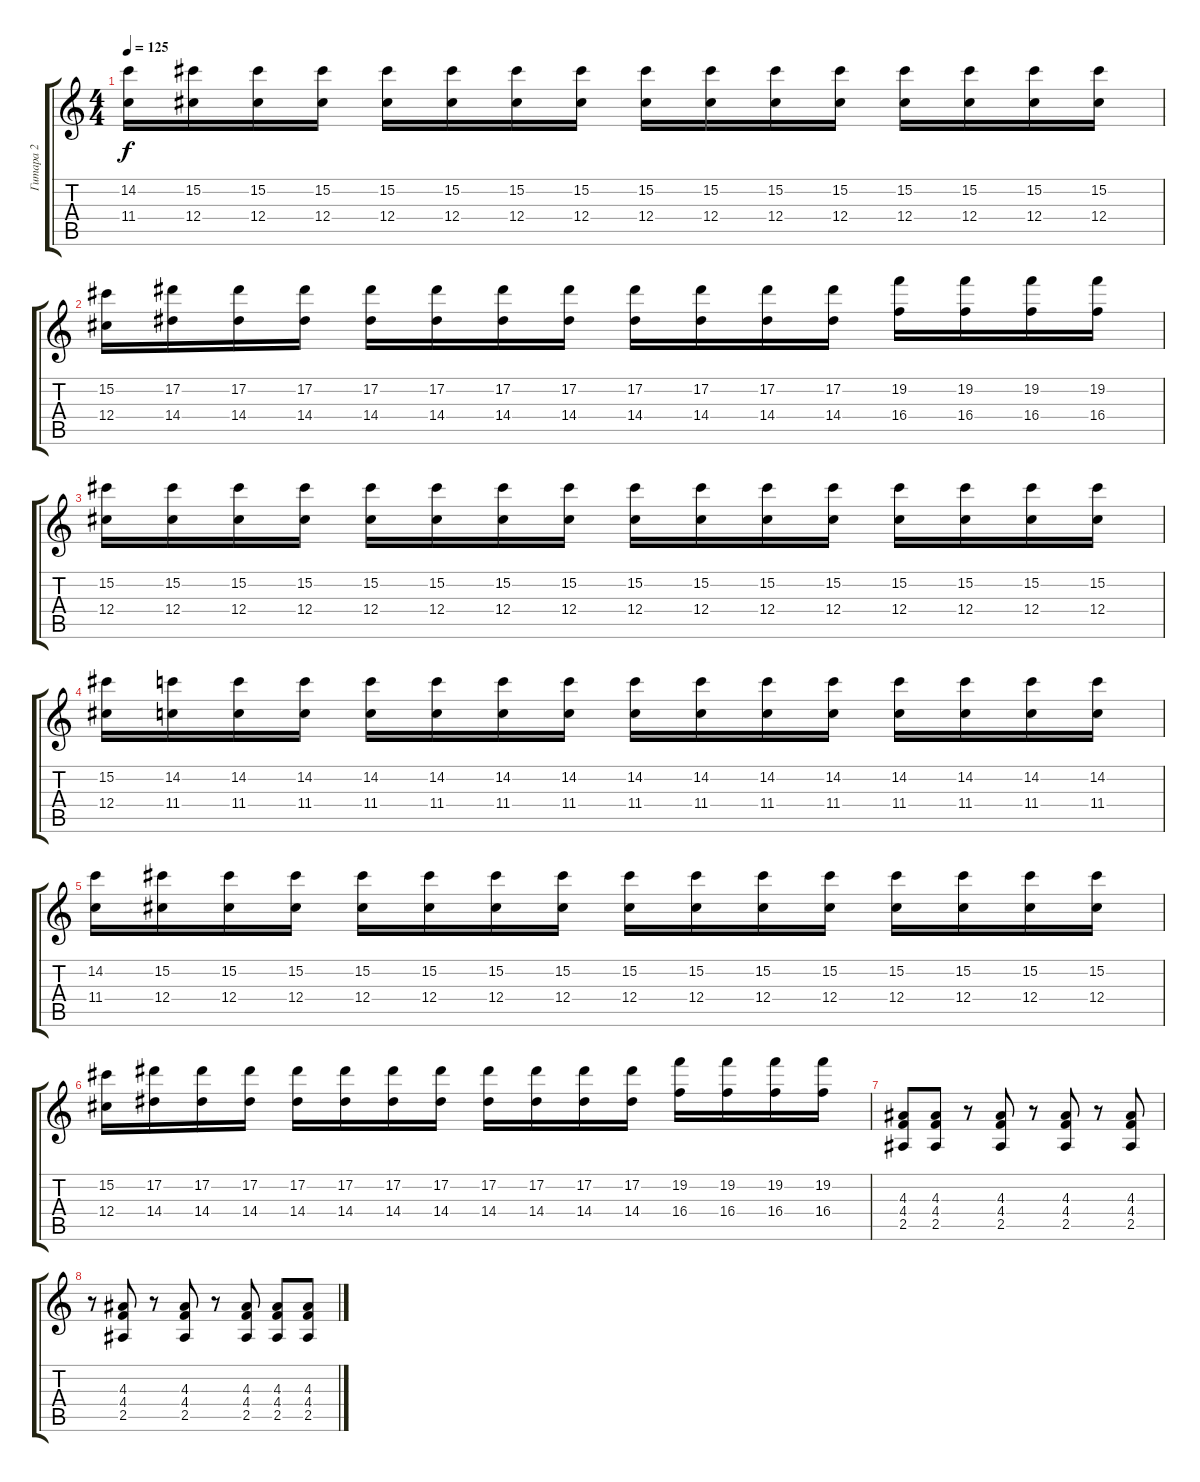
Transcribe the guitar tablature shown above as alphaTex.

\track ("Гитара 2" "Гитара 2") {instrument electricguitarmuted}
\staff {score tabs}
\tuning (Eb4 Bb3 Gb3 Db3 Ab2 Db2) {hide}
\ts (4 4)
\tempo 125
\clef g2
\ks c
(14.2 11.4).16{dy f} (15.2 12.4).16 (15.2 12.4).16 (15.2 12.4).16 (15.2 12.4).16 (15.2 12.4).16 (15.2 12.4).16 (15.2 12.4).16 (15.2 12.4).16 (15.2 12.4).16 (15.2 12.4).16 (15.2 12.4).16 (15.2 12.4).16 (15.2 12.4).16 (15.2 12.4).16 (15.2 12.4).16 |
(15.2 12.4).16 (17.2 14.4).16 (17.2 14.4).16 (17.2 14.4).16 (17.2 14.4).16 (17.2 14.4).16 (17.2 14.4).16 (17.2 14.4).16 (17.2 14.4).16 (17.2 14.4).16 (17.2 14.4).16 (17.2 14.4).16 (19.2 16.4).16 (19.2 16.4).16 (19.2 16.4).16 (19.2 16.4).16 |
(15.2 12.4).16 (15.2 12.4).16 (15.2 12.4).16 (15.2 12.4).16 (15.2 12.4).16 (15.2 12.4).16 (15.2 12.4).16 (15.2 12.4).16 (15.2 12.4).16 (15.2 12.4).16 (15.2 12.4).16 (15.2 12.4).16 (15.2 12.4).16 (15.2 12.4).16 (15.2 12.4).16 (15.2 12.4).16 |
(15.2 12.4).16 (14.2 11.4).16 (14.2 11.4).16 (14.2 11.4).16 (14.2 11.4).16 (14.2 11.4).16 (14.2 11.4).16 (14.2 11.4).16 (14.2 11.4).16 (14.2 11.4).16 (14.2 11.4).16 (14.2 11.4).16 (14.2 11.4).16 (14.2 11.4).16 (14.2 11.4).16 (14.2 11.4).16 |
(14.2 11.4).16 (15.2 12.4).16 (15.2 12.4).16 (15.2 12.4).16 (15.2 12.4).16 (15.2 12.4).16 (15.2 12.4).16 (15.2 12.4).16 (15.2 12.4).16 (15.2 12.4).16 (15.2 12.4).16 (15.2 12.4).16 (15.2 12.4).16 (15.2 12.4).16 (15.2 12.4).16 (15.2 12.4).16 |
(15.2 12.4).16 (17.2 14.4).16 (17.2 14.4).16 (17.2 14.4).16 (17.2 14.4).16 (17.2 14.4).16 (17.2 14.4).16 (17.2 14.4).16 (17.2 14.4).16 (17.2 14.4).16 (17.2 14.4).16 (17.2 14.4).16 (19.2 16.4).16 (19.2 16.4).16 (19.2 16.4).16 (19.2 16.4).16 |
(4.3 4.4 2.5).8 (4.3 4.4 2.5).8 r.8 (4.3 4.4 2.5).8 r.8 (4.3 4.4 2.5).8 r.8 (4.3 4.4 2.5).8 |
r.8 (4.3 4.4 2.5).8 r.8 (4.3 4.4 2.5).8 r.8 (4.3 4.4 2.5).8 (4.3 4.4 2.5).8 (4.3 4.4 2.5).8
